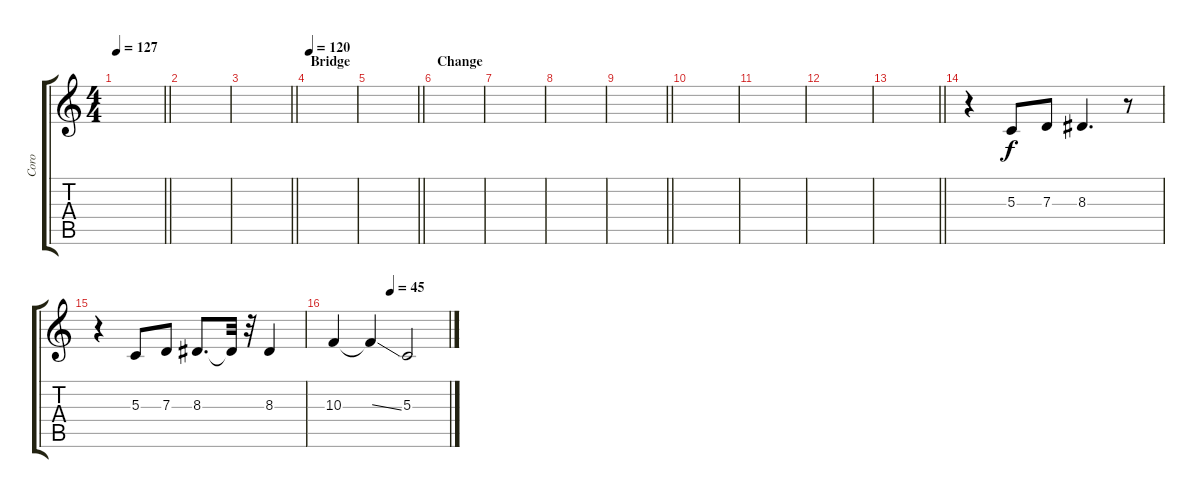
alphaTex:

\track ("Coro" "Coro") {instrument choiraahs}
\staff {score tabs}
\tuning (E4 B3 G3 D3 A2 E2) {hide}
\ts (4 4)
\tempo 127
\clef g2
\barLineRight lightlight
\ks c
|
|
\barLineRight lightlight
|
\section ("" "Bridge")
\tempo 120
|
\barLineRight lightlight
|
\section ("" "Change")
|
|
|
\barLineRight lightlight
|
|
|
|
\barLineRight lightlight
|
r.4 5.3.8 7.3.8 8.3.4{d} r.8 |
r.4 5.3.8 7.3.8 8.3.8{d} 8.3{t}.32 r.32 8.3.4 |
\tempo (45 0.5)
10.3.4 10.3{ss t}.4 5.3.2
